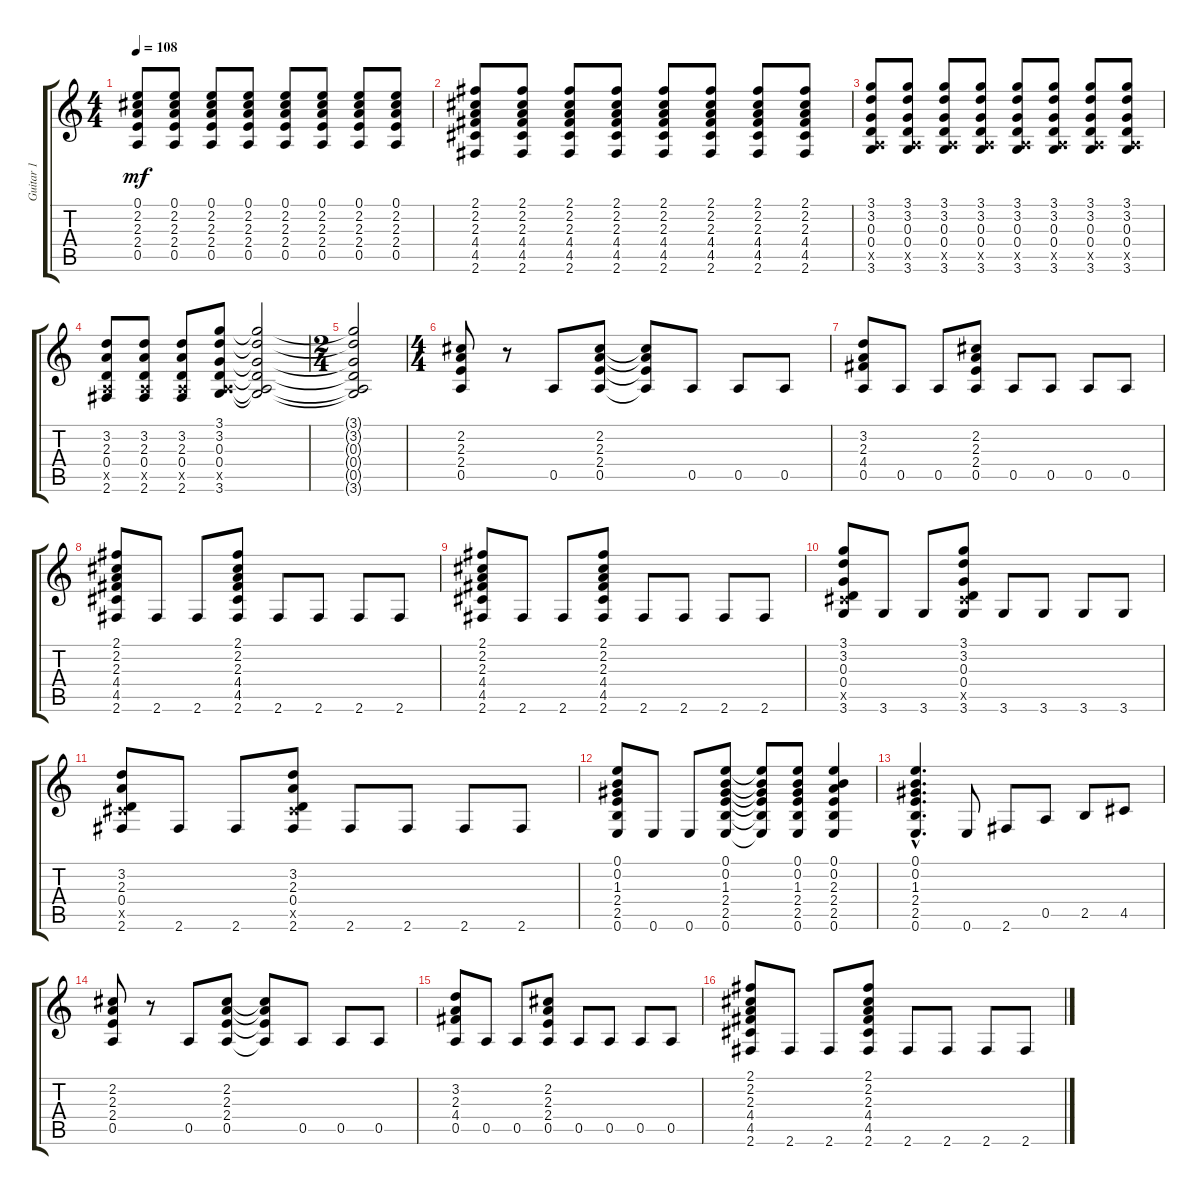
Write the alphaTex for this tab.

\track ("Guitar 1" "Guitar 1") {instrument acousticguitarsteel}
\staff {score tabs}
\tuning (E4 B3 G3 D3 A2 E2) {hide}
\ts (4 4)
\tempo 108
\clef g2
\ks c
(0.1 2.2 2.3 2.4 0.5).8{dy mf instrument electricguitarmuted} (0.1 2.2 2.3 2.4 0.5).8 (0.1 2.2 2.3 2.4 0.5).8 (0.1 2.2 2.3 2.4 0.5).8 (0.1 2.2 2.3 2.4 0.5).8 (0.1 2.2 2.3 2.4 0.5).8 (0.1 2.2 2.3 2.4 0.5).8 (0.1 2.2 2.3 2.4 0.5).8 |
(2.1 2.2 2.3 4.4 4.5 2.6).8 (2.1 2.2 2.3 4.4 4.5 2.6).8 (2.1 2.2 2.3 4.4 4.5 2.6).8 (2.1 2.2 2.3 4.4 4.5 2.6).8 (2.1 2.2 2.3 4.4 4.5 2.6).8 (2.1 2.2 2.3 4.4 4.5 2.6).8 (2.1 2.2 2.3 4.4 4.5 2.6).8 (2.1 2.2 2.3 4.4 4.5 2.6).8 |
(3.1 3.2 0.3 0.4 0.5{x} 3.6).8 (3.1 3.2 0.3 0.4 0.5{x} 3.6).8 (3.1 3.2 0.3 0.4 0.5{x} 3.6).8 (3.1 3.2 0.3 0.4 0.5{x} 3.6).8 (3.1 3.2 0.3 0.4 0.5{x} 3.6).8 (3.1 3.2 0.3 0.4 0.5{x} 3.6).8 (3.1 3.2 0.3 0.4 0.5{x} 3.6).8 (3.1 3.2 0.3 0.4 0.5{x} 3.6).8 |
(3.2 2.3 0.4 0.5{x} 2.6).8{instrument acousticguitarsteel} (3.2 2.3 0.4 0.5{x} 2.6).8 (3.2 2.3 0.4 0.5{x} 2.6).8 (3.1 3.2 0.3 0.4 0.5{x} 3.6).8 (3.1{t} 3.2{t} 0.3{t} 0.4{t} 0.5{t} 3.6{t}).2 |
\ts (2 4)
(3.1{t} 3.2{t} 0.3{t} 0.4{t} 0.5{t} 3.6{t}).2 |
\ts (4 4)
(2.2 2.3 2.4 0.5).8 r.8 0.5.8{instrument electricguitarmuted} (2.2 2.3 2.4 0.5).8{instrument acousticguitarsteel} (2.2{t} 2.3{t} 2.4{t} 0.5{t}).8 0.5.8{instrument electricguitarmuted} 0.5.8 0.5.8 |
(3.2 2.3 4.4 0.5).8 0.5.8{instrument electricguitarmuted} 0.5.8 (2.2 2.3 2.4 0.5).8{instrument acousticguitarsteel} 0.5.8{instrument electricguitarmuted} 0.5.8 0.5.8 0.5.8 |
(2.1 2.2 2.3 4.4 4.5 2.6).8{instrument acousticguitarsteel} 2.6.8{instrument electricguitarmuted} 2.6.8 (2.1 2.2 2.3 4.4 4.5 2.6).8{instrument acousticguitarsteel} 2.6.8{instrument electricguitarmuted} 2.6.8 2.6.8 2.6.8 |
(2.1 2.2 2.3 4.4 4.5 2.6).8{instrument acousticguitarsteel} 2.6.8{instrument electricguitarmuted} 2.6.8 (2.1 2.2 2.3 4.4 4.5 2.6).8{instrument acousticguitarsteel} 2.6.8{instrument electricguitarmuted} 2.6.8 2.6.8 2.6.8 |
(3.1 3.2 0.3 0.4 4.5{x} 3.6).8{instrument acousticguitarsteel} 3.6.8{instrument electricguitarmuted} 3.6.8 (3.1 3.2 0.3 0.4 4.5{x} 3.6).8{instrument acousticguitarsteel} 3.6.8{instrument electricguitarmuted} 3.6.8 3.6.8 3.6.8 |
(3.2 2.3 0.4 4.5{x} 2.6).8{instrument acousticguitarsteel} 2.6.8{instrument electricguitarmuted} 2.6.8 (3.2 2.3 0.4 4.5{x} 2.6).8{instrument acousticguitarsteel} 2.6.8{instrument electricguitarmuted} 2.6.8 2.6.8 2.6.8 |
(0.1 0.2 1.3 2.4 2.5 0.6).8{instrument acousticguitarsteel} 0.6.8{instrument electricguitarmuted} 0.6.8 (0.1 0.2 1.3 2.4 2.5 0.6).8{instrument acousticguitarsteel} (0.1{t} 0.2{t} 1.3{t} 2.4{t} 2.5{t} 0.6{t}).8 (0.1 0.2 1.3 2.4 2.5 0.6).8 (0.1 0.2 2.3 2.4 2.5 0.6).4 |
(0.1{hac} 0.2{hac} 1.3{hac} 2.4{hac} 2.5{hac} 0.6{hac}).4{d} 0.6.8 2.6.8 0.5.8 2.5.8 4.5.8 |
(2.2 2.3 2.4 0.5).8 r.8 0.5.8{instrument electricguitarmuted} (2.2 2.3 2.4 0.5).8{instrument acousticguitarsteel} (2.2{t} 2.3{t} 2.4{t} 0.5{t}).8 0.5.8{instrument electricguitarmuted} 0.5.8 0.5.8 |
(3.2 2.3 4.4 0.5).8 0.5.8{instrument electricguitarmuted} 0.5.8 (2.2 2.3 2.4 0.5).8{instrument acousticguitarsteel} 0.5.8{instrument electricguitarmuted} 0.5.8 0.5.8 0.5.8 |
(2.1 2.2 2.3 4.4 4.5 2.6).8{instrument acousticguitarsteel} 2.6.8{instrument electricguitarmuted} 2.6.8 (2.1 2.2 2.3 4.4 4.5 2.6).8{instrument acousticguitarsteel} 2.6.8{instrument electricguitarmuted} 2.6.8 2.6.8 2.6.8
